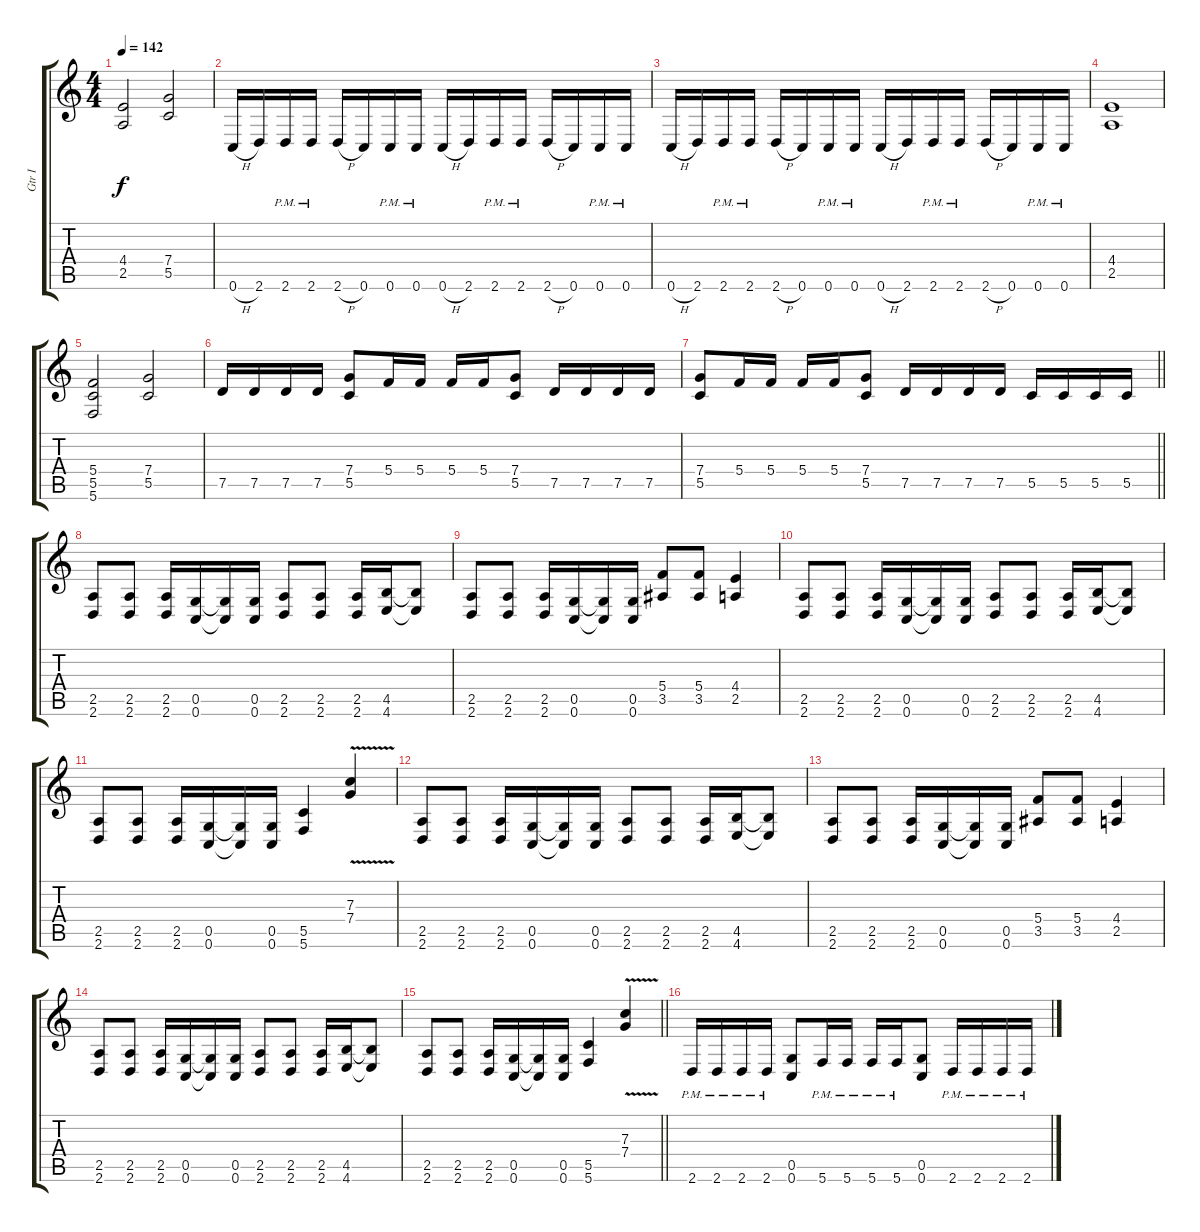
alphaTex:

\track ("Gtr I" "Gtr I") {instrument distortionguitar}
\staff {score tabs}
\tuning (D4 A3 F3 C3 G2 C2) {hide}
\ts (4 4)
\tempo 142
\clef g2
\ks c
(4.4 2.5).2{dy f} (7.4 5.5).2 |
0.6{h}.16 2.6.16 2.6{pm}.16 2.6{pm}.16 2.6{h}.16 0.6.16 0.6{pm}.16 0.6{pm}.16 0.6{h}.16 2.6.16 2.6{pm}.16 2.6{pm}.16 2.6{h}.16 0.6.16 0.6{pm}.16 0.6{pm}.16 |
0.6{h}.16 2.6.16 2.6{pm}.16 2.6{pm}.16 2.6{h}.16 0.6.16 0.6{pm}.16 0.6{pm}.16 0.6{h}.16 2.6.16 2.6{pm}.16 2.6{pm}.16 2.6{h}.16 0.6.16 0.6{pm}.16 0.6{pm}.16 |
(4.4 2.5).1 |
(5.4 5.5 5.6).2 (7.4 5.5).2 |
7.5.16 7.5.16 7.5.16 7.5.16 (7.4 5.5).8 5.4.16 5.4.16 5.4.16 5.4.16 (7.4 5.5).8 7.5.16 7.5.16 7.5.16 7.5.16 |
\barLineRight lightlight
(7.4 5.5).8 5.4.16 5.4.16 5.4.16 5.4.16 (7.4 5.5).8 7.5.16 7.5.16 7.5.16 7.5.16 5.5.16 5.5.16 5.5.16 5.5.16 |
(2.5 2.6).8 (2.5 2.6).8 (2.5 2.6).16 (0.5 0.6).16 (0.5{t} 0.6{t}).16 (0.5 0.6).16 (2.5 2.6).8 (2.5 2.6).8 (2.5 2.6).16 (4.5 4.6).16 (4.5{t} 4.6{t}).8 |
(2.5 2.6).8 (2.5 2.6).8 (2.5 2.6).16 (0.5 0.6).16 (0.5{t} 0.6{t}).16 (0.5 0.6).16 (5.4 3.5).8 (5.4 3.5).8 (4.4 2.5).4 |
(2.5 2.6).8 (2.5 2.6).8 (2.5 2.6).16 (0.5 0.6).16 (0.5{t} 0.6{t}).16 (0.5 0.6).16 (2.5 2.6).8 (2.5 2.6).8 (2.5 2.6).16 (4.5 4.6).16 (4.5{t} 4.6{t}).8 |
(2.5 2.6).8 (2.5 2.6).8 (2.5 2.6).16 (0.5 0.6).16 (0.5{t} 0.6{t}).16 (0.5 0.6).16 (5.5 5.6).4 (7.3{v} 7.4).4 |
(2.5 2.6).8 (2.5 2.6).8 (2.5 2.6).16 (0.5 0.6).16 (0.5{t} 0.6{t}).16 (0.5 0.6).16 (2.5 2.6).8 (2.5 2.6).8 (2.5 2.6).16 (4.5 4.6).16 (4.5{t} 4.6{t}).8 |
(2.5 2.6).8 (2.5 2.6).8 (2.5 2.6).16 (0.5 0.6).16 (0.5{t} 0.6{t}).16 (0.5 0.6).16 (5.4 3.5).8 (5.4 3.5).8 (4.4 2.5).4 |
(2.5 2.6).8 (2.5 2.6).8 (2.5 2.6).16 (0.5 0.6).16 (0.5{t} 0.6{t}).16 (0.5 0.6).16 (2.5 2.6).8 (2.5 2.6).8 (2.5 2.6).16 (4.5 4.6).16 (4.5{t} 4.6{t}).8 |
\barLineRight lightlight
(2.5 2.6).8 (2.5 2.6).8 (2.5 2.6).16 (0.5 0.6).16 (0.5{t} 0.6{t}).16 (0.5 0.6).16 (5.5 5.6).4 (7.3{v} 7.4).4 |
2.6{pm}.16 2.6{pm}.16 2.6{pm}.16 2.6{pm}.16 (0.5 0.6).8 5.6{pm}.16 5.6{pm}.16 5.6{pm}.16 5.6{pm}.16 (0.5 0.6).8 2.6{pm}.16 2.6{pm}.16 2.6{pm}.16 2.6{pm}.16
